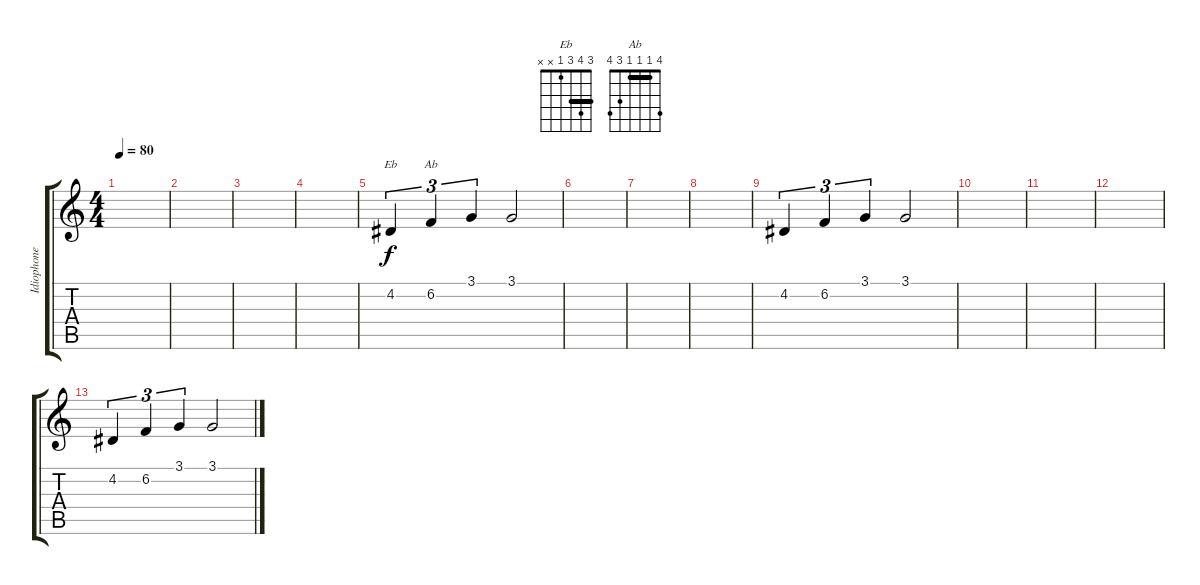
\track ("Idiophone" "Idiophone") {instrument musicbox}
\staff {score tabs}
\tuning (E4 B3 G3 D3 A2 E2) {hide}
\chord ("Eb" 3 4 3 1 x x) {barre 3}
\chord ("Ab" 4 1 1 1 3 4) {barre 1}
\ts (4 4)
\tempo 80
\clef g2
\ks c
|
|
|
|
4.2.4{tu (3 2) ch "Eb"} 6.2.4{tu (3 2) ch "Ab"} 3.1.4{tu (3 2)} 3.1.2 |
|
|
|
4.2.4{tu (3 2)} 6.2.4{tu (3 2)} 3.1.4{tu (3 2)} 3.1.2 |
|
|
|
4.2.4{tu (3 2)} 6.2.4{tu (3 2)} 3.1.4{tu (3 2)} 3.1.2
